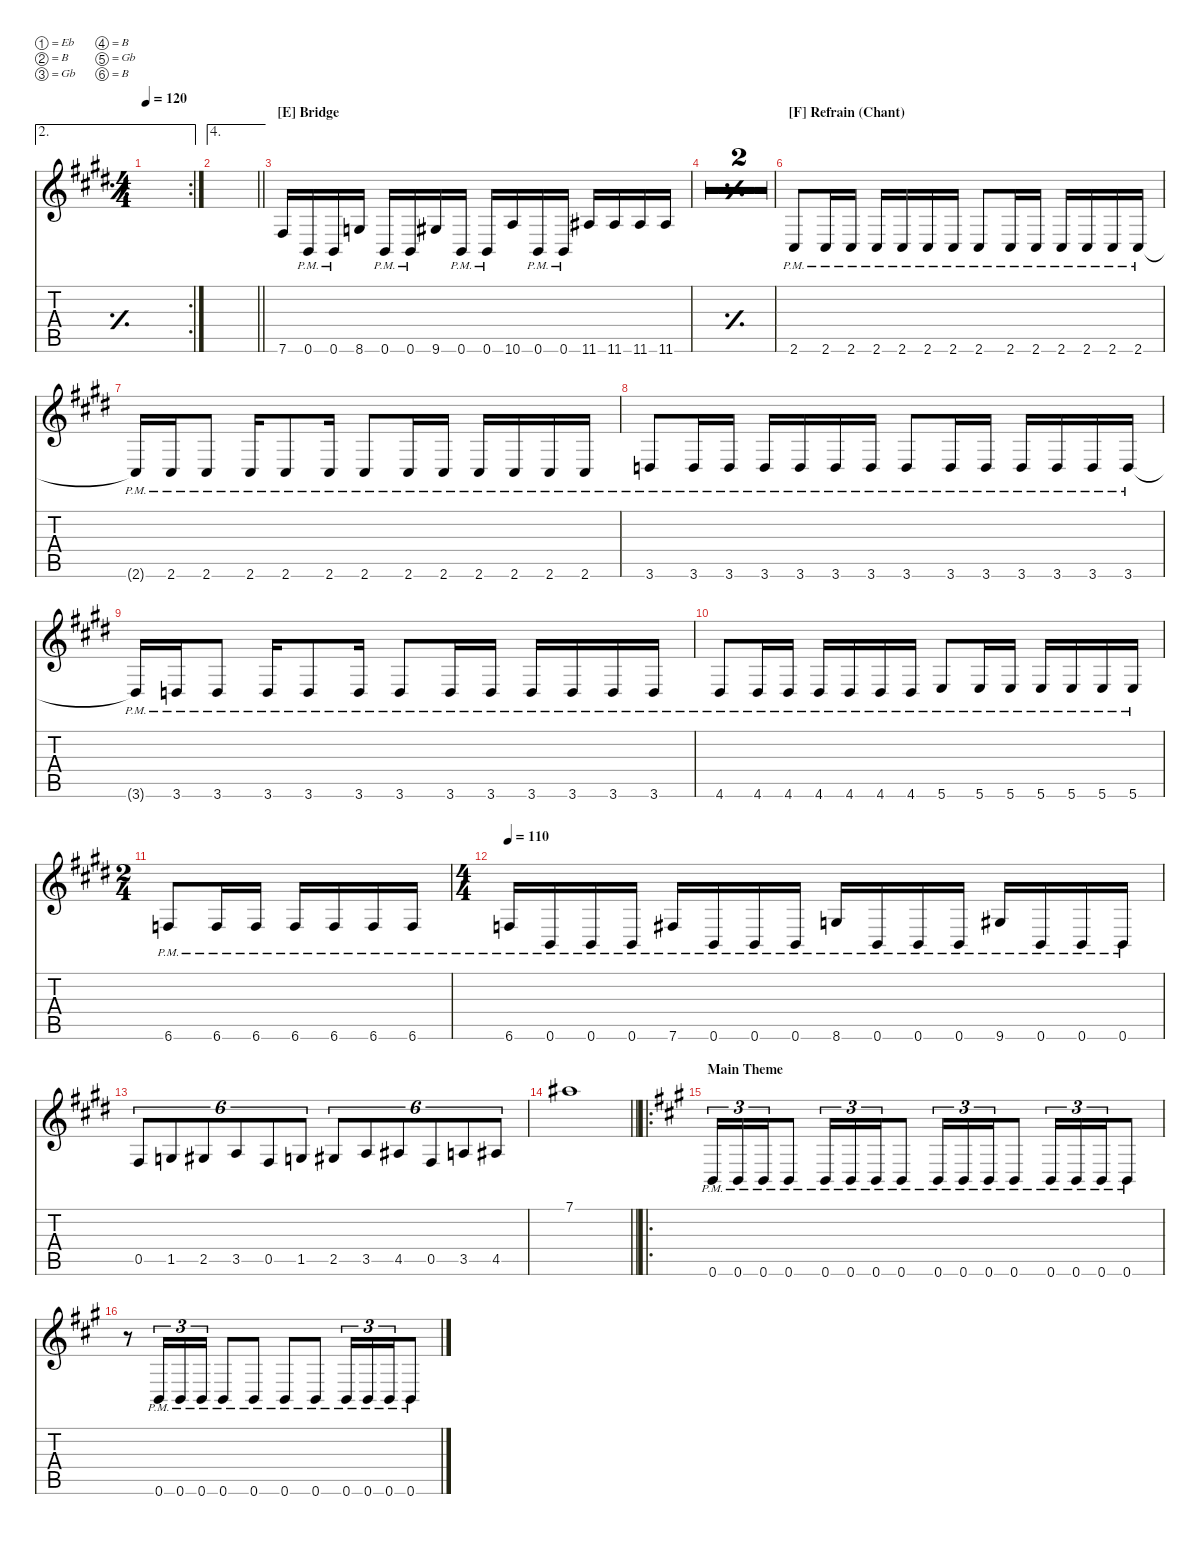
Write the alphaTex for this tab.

\defaultSystemsLayout 4
\hideDynamics
\bracketExtendMode nobrackets
\singleTrackTrackNamePolicy hidden
\multiTrackTrackNamePolicy hidden
\firstSystemTrackNameMode fullname
\firstSystemTrackNameOrientation horizontal
\otherSystemsTrackNameOrientation horizontal
\track ("Rhythm Guitar 2" "Rhy.Gt.2") {multiBarRest instrument distortionguitar}
\staff {score tabs}
\tuning (Eb4 B3 Gb3 B2 Gb2 B1)
\ae 2
\rc 2
\ts (4 4)
\tempo 120
\clef g2
\simile simple
\ks e
|
\ae 4
\barLineRight lightlight
|
\section ("E" "Bridge")
7.6{acc #}.16 0.6{pm acc forcenatural}.16 0.6{pm acc forcenatural}.16 8.6{acc forcenatural}.16 0.6{pm acc forcenatural}.16 0.6{pm acc forcenatural}.16 9.6{acc #}.16 0.6{pm acc forcenatural}.16 0.6{pm acc forcenatural}.16 10.6{acc forcenatural}.16 0.6{pm acc forcenatural}.16 0.6{pm acc forcenatural}.16 11.6{acc #}.16 11.6{acc #}.16 11.6{acc #}.16 11.6{acc #}.16 |
\simile simple
|
\barLineRight lightlight
|
\section ("F" "Refrain (Chant)")
\simile none
2.6{pm acc #}.8 2.6{pm acc #}.16 2.6{pm acc #}.16 2.6{pm acc #}.16 2.6{pm acc #}.16 2.6{pm acc #}.16 2.6{pm acc #}.16 2.6{pm acc #}.8 2.6{pm acc #}.16 2.6{pm acc #}.16 2.6{pm acc #}.16 2.6{pm acc #}.16 2.6{pm acc #}.16 2.6{pm acc #}.16 |
2.6{pm t acc #}.16 2.6{pm acc #}.16 2.6{pm acc #}.8 2.6{pm acc #}.16 2.6{pm acc #}.8 2.6{pm acc #}.16 2.6{pm acc #}.8 2.6{pm acc #}.16 2.6{pm acc #}.16 2.6{pm acc #}.16 2.6{pm acc #}.16 2.6{pm acc #}.16 2.6{pm acc #}.16 |
3.6{pm acc forcenatural}.8 3.6{pm acc forcenatural}.16 3.6{pm acc forcenatural}.16 3.6{pm acc forcenatural}.16 3.6{pm acc forcenatural}.16 3.6{pm acc forcenatural}.16 3.6{pm acc forcenatural}.16 3.6{pm acc forcenatural}.8 3.6{pm acc forcenatural}.16 3.6{pm acc forcenatural}.16 3.6{pm acc forcenatural}.16 3.6{pm acc forcenatural}.16 3.6{pm acc forcenatural}.16 3.6{pm acc forcenatural}.16 |
3.6{pm t acc forcenatural}.16 3.6{pm acc forcenatural}.16 3.6{pm acc forcenatural}.8 3.6{pm acc forcenatural}.16 3.6{pm acc forcenatural}.8 3.6{pm acc forcenatural}.16 3.6{pm acc forcenatural}.8 3.6{pm acc forcenatural}.16 3.6{pm acc forcenatural}.16 3.6{pm acc forcenatural}.16 3.6{pm acc forcenatural}.16 3.6{pm acc forcenatural}.16 3.6{pm acc forcenatural}.16 |
4.6{pm acc #}.8 4.6{pm acc #}.16 4.6{pm acc #}.16 4.6{pm acc #}.16 4.6{pm acc #}.16 4.6{pm acc #}.16 4.6{pm acc #}.16 5.6{pm acc forcenatural}.8 5.6{pm acc forcenatural}.16 5.6{pm acc forcenatural}.16 5.6{pm acc forcenatural}.16 5.6{pm acc forcenatural}.16 5.6{pm acc forcenatural}.16 5.6{pm acc forcenatural}.16 |
\ts (2 4)
\beaming (8 2 2 2 2)
6.6{pm acc forcenatural}.8 6.6{pm acc forcenatural}.16 6.6{pm acc forcenatural}.16 6.6{pm acc forcenatural}.16 6.6{pm acc forcenatural}.16 6.6{pm acc forcenatural}.16 6.6{pm acc forcenatural}.16 |
\ts (4 4)
\beaming (8 2 2 2 2)
\tempo 110
6.6{pm acc forcenatural}.16 0.6{pm acc forcenatural}.16 0.6{pm acc forcenatural}.16 0.6{pm acc forcenatural}.16 7.6{pm acc #}.16 0.6{pm acc forcenatural}.16 0.6{pm acc forcenatural}.16 0.6{pm acc forcenatural}.16 8.6{pm acc forcenatural}.16 0.6{pm acc forcenatural}.16 0.6{pm acc forcenatural}.16 0.6{pm acc forcenatural}.16 9.6{pm acc #}.16 0.6{pm acc forcenatural}.16 0.6{pm acc forcenatural}.16 0.6{pm acc forcenatural}.16 |
0.5{acc #}.8{tu (6 4)} 1.5{acc forcenatural}.8{tu (6 4)} 2.5{acc #}.8{tu (6 4)} 3.5{acc forcenatural}.8{tu (6 4)} 0.5{acc #}.8{tu (6 4)} 1.5{acc forcenatural}.8{tu (6 4)} 2.5{acc #}.8{tu (6 4)} 3.5{acc forcenatural}.8{tu (6 4)} 4.5{acc #}.8{tu (6 4)} 0.5{acc #}.8{tu (6 4)} 3.5{acc forcenatural}.8{tu (6 4)} 4.5{acc #}.8{tu (6 4)} |
\barLineRight lightlight
7.1{acc #}.1 |
\ro
\section ("" "Main Theme")
\ks f#minor
0.6{pm acc forcenatural}.16{tu (3 2)} 0.6{pm acc forcenatural}.16{tu (3 2)} 0.6{pm acc forcenatural}.16{tu (3 2) beam merge} 0.6{pm acc forcenatural}.8 0.6{pm acc forcenatural}.16{tu (3 2)} 0.6{pm acc forcenatural}.16{tu (3 2)} 0.6{pm acc forcenatural}.16{tu (3 2) beam merge} 0.6{pm acc forcenatural}.8 0.6{pm acc forcenatural}.16{tu (3 2)} 0.6{pm acc forcenatural}.16{tu (3 2)} 0.6{pm acc forcenatural}.16{tu (3 2) beam merge} 0.6{pm acc forcenatural}.8 0.6{pm acc forcenatural}.16{tu (3 2)} 0.6{pm acc forcenatural}.16{tu (3 2)} 0.6{pm acc forcenatural}.16{tu (3 2) beam merge} 0.6{pm acc forcenatural}.8 |
r.8 0.6{pm acc forcenatural}.16{tu (3 2)} 0.6{pm acc forcenatural}.16{tu (3 2)} 0.6{pm acc forcenatural}.16{tu (3 2)} 0.6{pm acc forcenatural}.8 0.6{pm acc forcenatural}.8 0.6{pm acc forcenatural}.8 0.6{pm acc forcenatural}.8 0.6{pm acc forcenatural}.16{tu (3 2)} 0.6{pm acc forcenatural}.16{tu (3 2)} 0.6{pm acc forcenatural}.16{tu (3 2) beam merge} 0.6{pm acc forcenatural}.8
